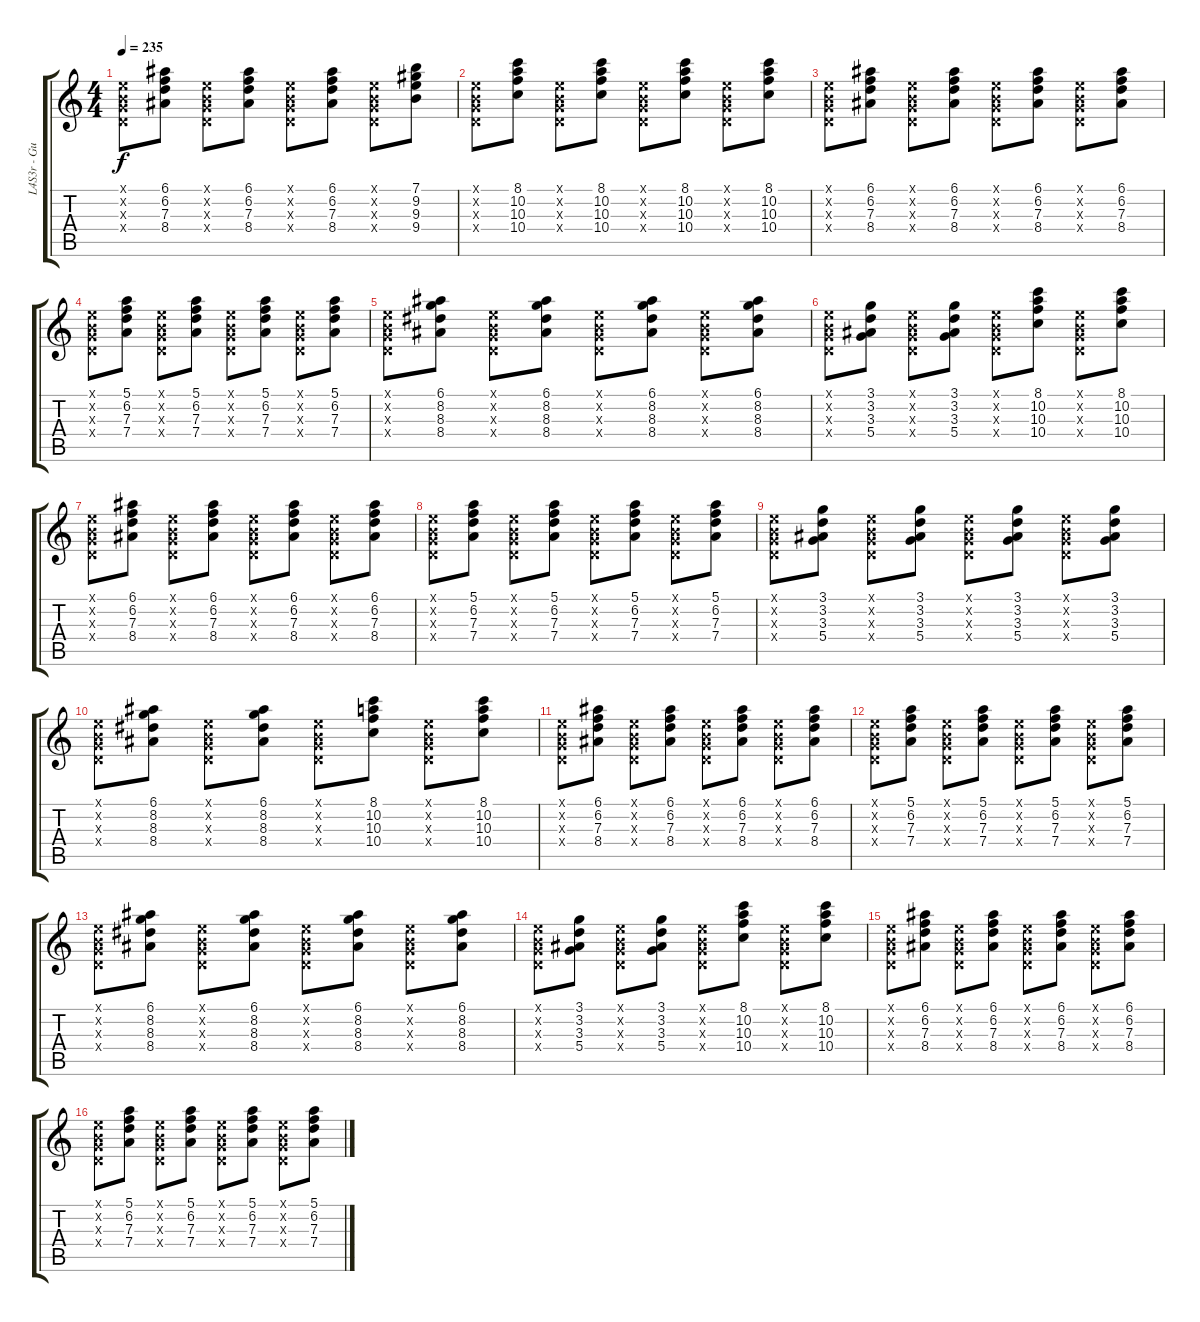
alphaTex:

\track ("L4S3r - Guitar" "L4S3r - Gu") {instrument electricguitarclean}
\staff {score tabs}
\tuning (E4 B3 G3 D3 A2 E2) {hide}
\ts (4 4)
\tempo 235
\clef g2
\ks c
(0.1{x} 0.2{x} 0.3{x} 0.4{x}).8{dy f} (6.1 6.2 7.3 8.4).8 (0.1{x} 0.2{x} 0.3{x} 0.4{x}).8 (6.1 6.2 7.3 8.4).8 (0.1{x} 0.2{x} 0.3{x} 0.4{x}).8 (6.1 6.2 7.3 8.4).8 (0.1{x} 0.2{x} 0.3{x} 0.4{x}).8 (7.1 9.2 9.3 9.4).8 |
(0.1{x} 0.2{x} 0.3{x} 0.4{x}).8 (8.1 10.2 10.3 10.4).8 (0.1{x} 0.2{x} 0.3{x} 0.4{x}).8 (8.1 10.2 10.3 10.4).8 (0.1{x} 0.2{x} 0.3{x} 0.4{x}).8 (8.1 10.2 10.3 10.4).8 (0.1{x} 0.2{x} 0.3{x} 0.4{x}).8 (8.1 10.2 10.3 10.4).8 |
(0.1{x} 0.2{x} 0.3{x} 0.4{x}).8{volume 10 instrument electricguitarclean} (6.1 6.2 7.3 8.4).8 (0.1{x} 0.2{x} 0.3{x} 0.4{x}).8 (6.1 6.2 7.3 8.4).8 (0.1{x} 0.2{x} 0.3{x} 0.4{x}).8 (6.1 6.2 7.3 8.4).8 (0.1{x} 0.2{x} 0.3{x} 0.4{x}).8 (6.1 6.2 7.3 8.4).8 |
(0.1{x} 0.2{x} 0.3{x} 0.4{x}).8 (5.1 6.2 7.3 7.4).8 (0.1{x} 0.2{x} 0.3{x} 0.4{x}).8 (5.1 6.2 7.3 7.4).8 (0.1{x} 0.2{x} 0.3{x} 0.4{x}).8 (5.1 6.2 7.3 7.4).8 (0.1{x} 0.2{x} 0.3{x} 0.4{x}).8 (5.1 6.2 7.3 7.4).8 |
(0.1{x} 0.2{x} 0.3{x} 0.4{x}).8 (6.1 8.2 8.3 8.4).8 (0.1{x} 0.2{x} 0.3{x} 0.4{x}).8 (6.1 8.2 8.3 8.4).8 (0.1{x} 0.2{x} 0.3{x} 0.4{x}).8 (6.1 8.2 8.3 8.4).8 (0.1{x} 0.2{x} 0.3{x} 0.4{x}).8 (6.1 8.2 8.3 8.4).8 |
(0.1{x} 0.2{x} 0.3{x} 0.4{x}).8 (3.1 3.2 3.3 5.4).8 (0.1{x} 0.2{x} 0.3{x} 0.4{x}).8 (3.1 3.2 3.3 5.4).8 (0.1{x} 0.2{x} 0.3{x} 0.4{x}).8 (8.1 10.2 10.3 10.4).8 (0.1{x} 0.2{x} 0.3{x} 0.4{x}).8 (8.1 10.2 10.3 10.4).8 |
(0.1{x} 0.2{x} 0.3{x} 0.4{x}).8{volume 11 instrument electricguitarclean} (6.1 6.2 7.3 8.4).8 (0.1{x} 0.2{x} 0.3{x} 0.4{x}).8 (6.1 6.2 7.3 8.4).8 (0.1{x} 0.2{x} 0.3{x} 0.4{x}).8 (6.1 6.2 7.3 8.4).8 (0.1{x} 0.2{x} 0.3{x} 0.4{x}).8 (6.1 6.2 7.3 8.4).8 |
(0.1{x} 0.2{x} 0.3{x} 0.4{x}).8 (5.1 6.2 7.3 7.4).8 (0.1{x} 0.2{x} 0.3{x} 0.4{x}).8 (5.1 6.2 7.3 7.4).8 (0.1{x} 0.2{x} 0.3{x} 0.4{x}).8 (5.1 6.2 7.3 7.4).8 (0.1{x} 0.2{x} 0.3{x} 0.4{x}).8 (5.1 6.2 7.3 7.4).8 |
(0.1{x} 0.2{x} 0.3{x} 0.4{x}).8 (3.1 3.2 3.3 5.4).8 (0.1{x} 0.2{x} 0.3{x} 0.4{x}).8 (3.1 3.2 3.3 5.4).8 (0.1{x} 0.2{x} 0.3{x} 0.4{x}).8 (3.1 3.2 3.3 5.4).8 (0.1{x} 0.2{x} 0.3{x} 0.4{x}).8 (3.1 3.2 3.3 5.4).8 |
(0.1{x} 0.2{x} 0.3{x} 0.4{x}).8 (6.1 8.2 8.3 8.4).8 (0.1{x} 0.2{x} 0.3{x} 0.4{x}).8 (6.1 8.2 8.3 8.4).8 (0.1{x} 0.2{x} 0.3{x} 0.4{x}).8 (8.1 10.2 10.3 10.4).8 (0.1{x} 0.2{x} 0.3{x} 0.4{x}).8 (8.1 10.2 10.3 10.4).8 |
(0.1{x} 0.2{x} 0.3{x} 0.4{x}).8{volume 10 instrument electricguitarclean} (6.1 6.2 7.3 8.4).8 (0.1{x} 0.2{x} 0.3{x} 0.4{x}).8 (6.1 6.2 7.3 8.4).8 (0.1{x} 0.2{x} 0.3{x} 0.4{x}).8 (6.1 6.2 7.3 8.4).8 (0.1{x} 0.2{x} 0.3{x} 0.4{x}).8 (6.1 6.2 7.3 8.4).8 |
(0.1{x} 0.2{x} 0.3{x} 0.4{x}).8 (5.1 6.2 7.3 7.4).8 (0.1{x} 0.2{x} 0.3{x} 0.4{x}).8 (5.1 6.2 7.3 7.4).8 (0.1{x} 0.2{x} 0.3{x} 0.4{x}).8 (5.1 6.2 7.3 7.4).8 (0.1{x} 0.2{x} 0.3{x} 0.4{x}).8 (5.1 6.2 7.3 7.4).8 |
(0.1{x} 0.2{x} 0.3{x} 0.4{x}).8 (6.1 8.2 8.3 8.4).8 (0.1{x} 0.2{x} 0.3{x} 0.4{x}).8 (6.1 8.2 8.3 8.4).8 (0.1{x} 0.2{x} 0.3{x} 0.4{x}).8 (6.1 8.2 8.3 8.4).8 (0.1{x} 0.2{x} 0.3{x} 0.4{x}).8 (6.1 8.2 8.3 8.4).8 |
(0.1{x} 0.2{x} 0.3{x} 0.4{x}).8 (3.1 3.2 3.3 5.4).8 (0.1{x} 0.2{x} 0.3{x} 0.4{x}).8 (3.1 3.2 3.3 5.4).8 (0.1{x} 0.2{x} 0.3{x} 0.4{x}).8 (8.1 10.2 10.3 10.4).8 (0.1{x} 0.2{x} 0.3{x} 0.4{x}).8 (8.1 10.2 10.3 10.4).8 |
(0.1{x} 0.2{x} 0.3{x} 0.4{x}).8{volume 11 instrument electricguitarclean} (6.1 6.2 7.3 8.4).8 (0.1{x} 0.2{x} 0.3{x} 0.4{x}).8 (6.1 6.2 7.3 8.4).8 (0.1{x} 0.2{x} 0.3{x} 0.4{x}).8 (6.1 6.2 7.3 8.4).8 (0.1{x} 0.2{x} 0.3{x} 0.4{x}).8 (6.1 6.2 7.3 8.4).8 |
(0.1{x} 0.2{x} 0.3{x} 0.4{x}).8 (5.1 6.2 7.3 7.4).8 (0.1{x} 0.2{x} 0.3{x} 0.4{x}).8 (5.1 6.2 7.3 7.4).8 (0.1{x} 0.2{x} 0.3{x} 0.4{x}).8 (5.1 6.2 7.3 7.4).8 (0.1{x} 0.2{x} 0.3{x} 0.4{x}).8 (5.1 6.2 7.3 7.4).8
